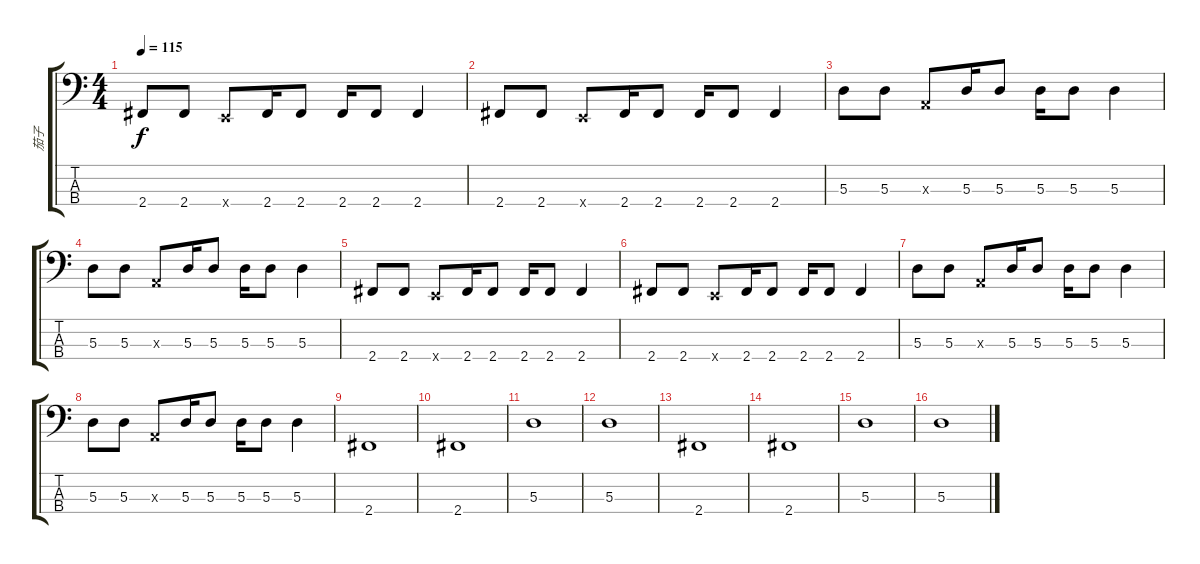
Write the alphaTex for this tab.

\track ("茄子" "茄子") {instrument electricbassfinger}
\staff {score tabs}
\tuning (G2 D2 A1 E1) {hide}
\ts (4 4)
\tempo 115
\clef f4
\ks c
2.4.8{dy f} 2.4.8 0.4{x}.8 2.4.16 2.4.8 2.4.16 2.4.8 2.4.4 |
2.4.8 2.4.8 0.4{x}.8 2.4.16 2.4.8 2.4.16 2.4.8 2.4.4 |
5.3.8 5.3.8 0.3{x}.8 5.3.16 5.3.8 5.3.16 5.3.8 5.3.4 |
5.3.8 5.3.8 0.3{x}.8 5.3.16 5.3.8 5.3.16 5.3.8 5.3.4 |
2.4.8 2.4.8 0.4{x}.8 2.4.16 2.4.8 2.4.16 2.4.8 2.4.4 |
2.4.8 2.4.8 0.4{x}.8 2.4.16 2.4.8 2.4.16 2.4.8 2.4.4 |
5.3.8 5.3.8 0.3{x}.8 5.3.16 5.3.8 5.3.16 5.3.8 5.3.4 |
5.3.8 5.3.8 0.3{x}.8 5.3.16 5.3.8 5.3.16 5.3.8 5.3.4 |
2.4.1 |
2.4.1 |
5.3.1 |
5.3.1 |
2.4.1 |
2.4.1 |
5.3.1 |
5.3.1
